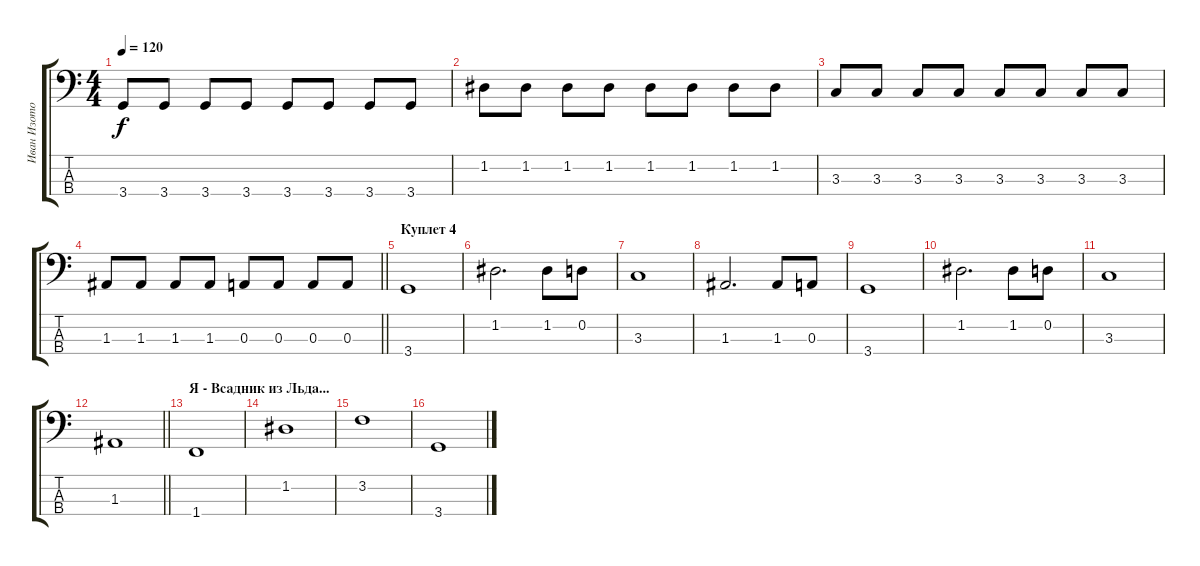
\track ("Иван Изотов               (Бас-гитара)" "Иван Изото") {instrument electricbassfinger}
\staff {score tabs}
\tuning (G2 D2 A1 E1) {hide}
\ts (4 4)
\tempo 120
\clef f4
\ks c
3.4.8{dy f} 3.4.8 3.4.8 3.4.8 3.4.8 3.4.8 3.4.8 3.4.8 |
1.2.8 1.2.8 1.2.8 1.2.8 1.2.8 1.2.8 1.2.8 1.2.8 |
3.3.8 3.3.8 3.3.8 3.3.8 3.3.8 3.3.8 3.3.8 3.3.8 |
\barLineRight lightlight
1.3.8 1.3.8 1.3.8 1.3.8 0.3.8 0.3.8 0.3.8 0.3.8 |
\section ("" "Куплет 4")
3.4.1 |
1.2.2{d} 1.2.8 0.2.8 |
3.3.1 |
1.3.2{d} 1.3.8 0.3.8 |
3.4.1 |
1.2.2{d} 1.2.8 0.2.8 |
3.3.1 |
\barLineRight lightlight
1.3.1 |
\section ("" "Я - Всадник из Льда...")
1.4.1 |
1.2.1 |
3.2.1 |
3.4.1
